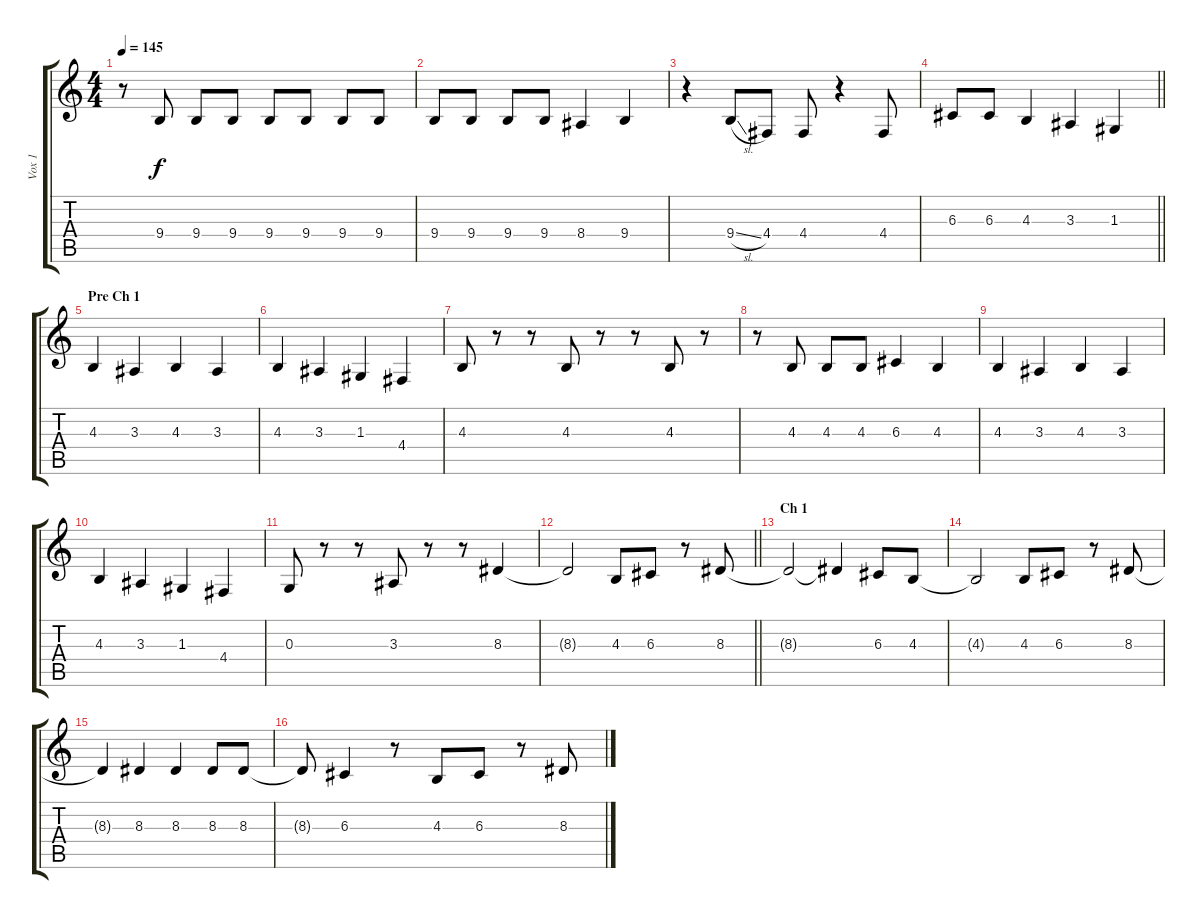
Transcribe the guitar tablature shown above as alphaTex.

\track ("Vox 1" "Vox 1") {instrument baritonesax}
\staff {score tabs}
\tuning (E4 B3 G3 D3 A2 E2) {hide}
\ts (4 4)
\tempo 145
\clef g2
\ks c
r.8{dy f} 9.4.8 9.4.8 9.4.8 9.4.8 9.4.8 9.4.8 9.4.8 |
9.4.8 9.4.8 9.4.8 9.4.8 8.4.4 9.4.4 |
r.4 9.4{sl}.8 4.4.8 4.4.8 r.4 4.4.8 |
\barLineRight lightlight
6.3.8 6.3.8 4.3.4 3.3.4 1.3.4 |
\section ("" "Pre Ch 1")
4.3.4 3.3.4 4.3.4 3.3.4 |
4.3.4 3.3.4 1.3.4 4.4.4 |
4.3.8 r.8 r.8 4.3.8 r.8 r.8 4.3.8 r.8 |
r.8 4.3.8 4.3.8 4.3.8 6.3.4 4.3.4 |
4.3.4 3.3.4 4.3.4 3.3.4 |
4.3.4 3.3.4 1.3.4 4.4.4 |
0.3.8 r.8 r.8 3.3.8 r.8 r.8 8.3.4 |
\barLineRight lightlight
8.3{t}.2 4.3.8 6.3.8 r.8 8.3.8 |
\section ("" "Ch 1")
8.3{t}.2 8.3{t}.4 6.3.8 4.3.8 |
4.3{t}.2 4.3.8 6.3.8 r.8 8.3.8 |
8.3{t}.4 8.3.4 8.3.4 8.3.8 8.3.8 |
8.3{t}.8 6.3.4 r.8 4.3.8 6.3.8 r.8 8.3.8
